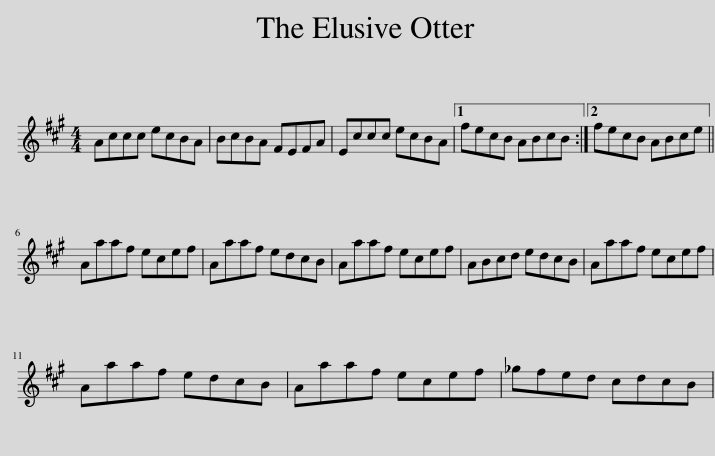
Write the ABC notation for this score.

X:1
L:1/8
M:4/4
I:linebreak $
K:A
V:1 treble
V:1
 Accc ecBA | BcBA FEFA | Eccc ecBA |1 fecB ABcB :|2 fecB ABce ||$ %5
 Aaaf ecef | Aaaf edcB | Aaaf ecef | ABcd edcB | Aaaf ecef |$ %10
 Aaaf edcB | Aaaf ecef | _gfed cdcB | %13
